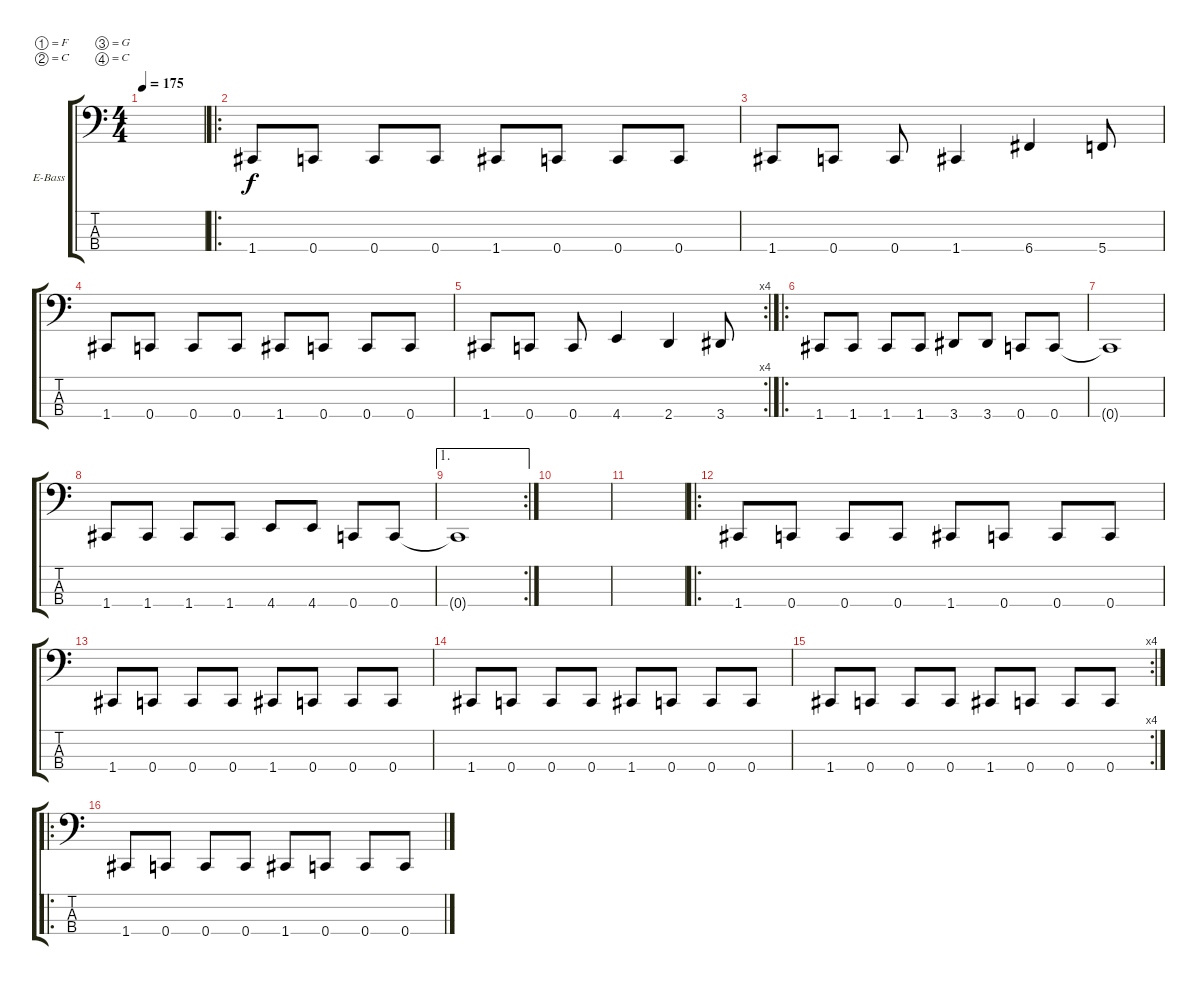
\bracketExtendMode groupsimilarinstruments
\firstSystemTrackNameOrientation horizontal
\otherSystemsTrackNameOrientation horizontal
\track ("Electric Bass" "E-Bass") {instrument electricbassfinger}
\staff {score tabs}
\tuning (F2 C2 G1 C1)
\ts (4 4)
\tempo 175
\clef f4
\ks c
|
\ro
1.4.8 0.4.8 0.4.8 0.4.8 1.4.8 0.4.8 0.4.8 0.4.8 |
1.4.8 0.4.8 0.4.8 1.4.4 6.4.4 5.4.8 |
1.4.8 0.4.8 0.4.8 0.4.8 1.4.8 0.4.8 0.4.8 0.4.8 |
\rc 4
1.4.8 0.4.8 0.4.8 4.4.4 2.4.4 3.4.8 |
\ro
1.4.8 1.4.8 1.4.8 1.4.8 3.4.8 3.4.8 0.4.8 0.4.8 |
0.4{t}.1 |
1.4.8 1.4.8 1.4.8 1.4.8 4.4.8 4.4.8 0.4.8 0.4.8 |
\ae 1
\rc 2
0.4{t}.1 |
|
|
\ro
1.4.8 0.4.8 0.4.8 0.4.8 1.4.8 0.4.8 0.4.8 0.4.8 |
1.4.8 0.4.8 0.4.8 0.4.8 1.4.8 0.4.8 0.4.8 0.4.8 |
1.4.8 0.4.8 0.4.8 0.4.8 1.4.8 0.4.8 0.4.8 0.4.8 |
\rc 4
1.4.8 0.4.8 0.4.8 0.4.8 1.4.8 0.4.8 0.4.8 0.4.8 |
\ro
1.4.8 0.4.8 0.4.8 0.4.8 1.4.8 0.4.8 0.4.8 0.4.8
